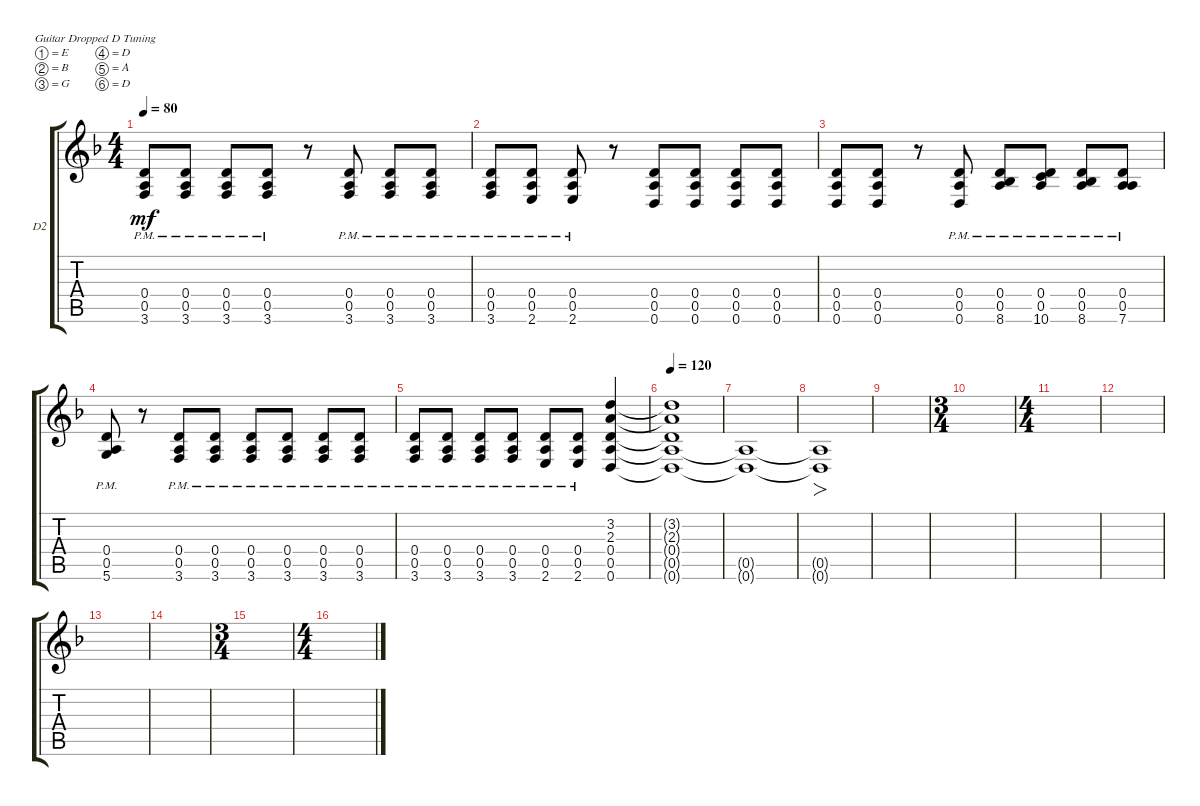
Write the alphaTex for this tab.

\defaultSystemsLayout 4
\bracketExtendMode groupsimilarinstruments
\firstSystemTrackNameOrientation horizontal
\otherSystemsTrackNameOrientation horizontal
\track ("Distortion 2" "D2") {instrument distortionguitar}
\staff {score tabs}
\tuning (E4 B3 G3 D3 A2 D2)
\ts (4 4)
\tempo 80
\clef g2
\ks f
(3.6 0.4{pm} 0.5).8{dy mf} (3.6 0.5 0.4{pm}).8 (3.6 0.4{pm} 0.5).8 (3.6 0.5 0.4{pm}).8 r.8 (3.6 0.4{pm} 0.5).8 (3.6 0.5 0.4{pm}).8 (3.6 0.4{pm} 0.5).8 |
(3.6 0.5 0.4{pm}).8 (2.6 0.5 0.4{pm}).8 (2.6 0.4 0.5{pm}).8 r.8 (0.5 0.4 0.6).8 (0.4 0.5 0.6).8 (0.5 0.4 0.6).8 (0.4 0.5 0.6).8 |
(0.5 0.4 0.6).8 (0.4 0.5 0.6).8 r.8 (0.5 0.4{pm} 0.6).8 (0.5 8.6 0.4{pm}).8 (0.5 0.4{pm} 10.6).8 (8.6 0.5 0.4{pm}).8 (0.5 0.4{pm} 7.6).8 |
(5.6 0.5 0.4{pm}).8 r.8 (3.6 0.4{pm} 0.5).8 (3.6 0.5 0.4{pm}).8 (3.6 0.4{pm} 0.5).8 (3.6 0.5 0.4{pm}).8 (3.6 0.4{pm} 0.5).8 (3.6 0.5 0.4{pm}).8 |
(3.6 0.4{pm} 0.5).8 (3.6 0.5 0.4{pm}).8 (3.6 0.4{pm} 0.5).8 (3.6 0.5 0.4{pm}).8 (2.6 0.5 0.4{pm}).8 (2.6 0.4 0.5{pm}).8 (0.5 0.4 2.3 3.2 0.6).4 |
\tempo 120
(0.6{t} 0.5{t} 0.4{t} 2.3{t} 3.2{t}).1 |
(0.6{t} 0.5{t}).1 |
(0.6{t} 0.5{t}).1{fo} |
|
\ts (3 4)
|
\ts (4 4)
|
|
|
|
\ts (3 4)
|
\ts (4 4)
